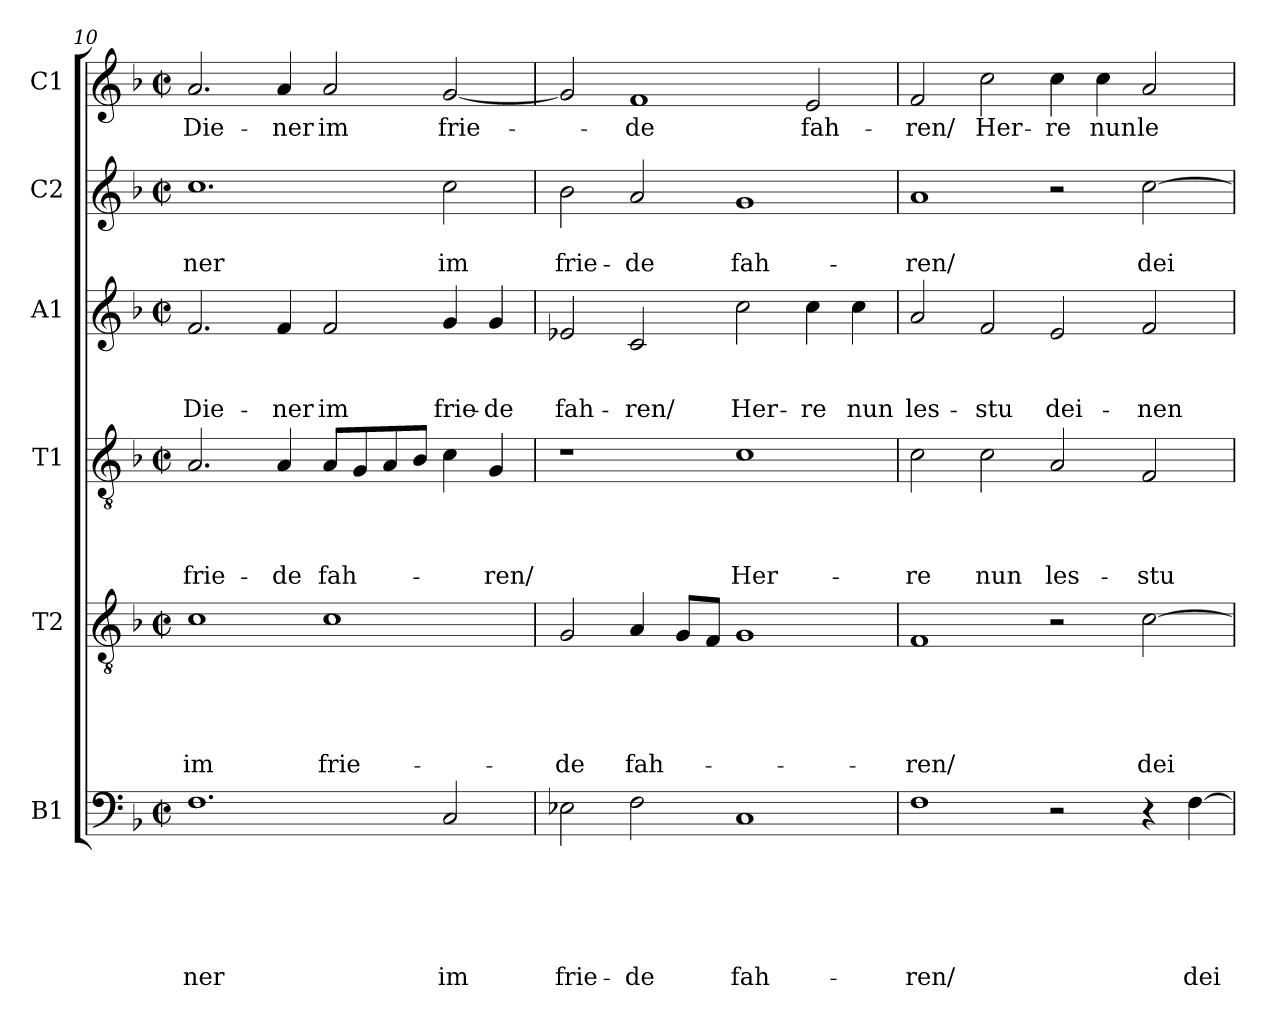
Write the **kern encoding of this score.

**kern	**text	**text	**text	**text	**text	**text	**kern	**text	**text	**text	**text	**text	**kern	**text	**text	**text	**text	**kern	**text	**text	**text	**kern	**text	**text	**kern	**text
*part6	*part6	*part6	*part6	*part6	*part6	*part6	*part5	*part5	*part5	*part5	*part5	*part5	*part4	*part4	*part4	*part4	*part4	*part3	*part3	*part3	*part3	*part2	*part2	*part2	*part1	*part1
*staff6	*staff6	*staff6	*staff6	*staff6	*staff6	*staff6	*staff5	*staff5	*staff5	*staff5	*staff5	*staff5	*staff4	*staff4	*staff4	*staff4	*staff4	*staff3	*staff3	*staff3	*staff3	*staff2	*staff2	*staff2	*staff1	*staff1
*I"B1	*	*	*	*	*	*	*I"T2	*	*	*	*	*	*I"T1	*	*	*	*	*I"A1	*	*	*	*I"C2	*	*	*I"C1	*
*clefF4	*	*	*	*	*	*	*clefGv2	*	*	*	*	*	*clefGv2	*	*	*	*	*clefG2	*	*	*	*clefG2	*	*	*clefG2	*
*k[b-]	*	*	*	*	*	*	*k[b-]	*	*	*	*	*	*k[b-]	*	*	*	*	*k[b-]	*	*	*	*k[b-]	*	*	*k[b-]	*
*F:	*	*	*	*	*	*	*F:	*	*	*	*	*	*F:	*	*	*	*	*F:	*	*	*	*F:	*	*	*F:	*
*M2/2	*	*	*	*	*	*	*M2/2	*	*	*	*	*	*M2/2	*	*	*	*	*M2/2	*	*	*	*M2/2	*	*	*M2/2	*
*met(c|)	*	*	*	*	*	*	*met(c|)	*	*	*	*	*	*met(c|)	*	*	*	*	*met(c|)	*	*	*	*met(c|)	*	*	*met(c|)	*
=10	=10	=10	=10	=10	=10	=10	=10	=10	=10	=10	=10	=10	=10	=10	=10	=10	=10	=10	=10	=10	=10	=10	=10	=10	=10	=10
!	!	!	!	!	!	!LO:LY:b	!	!	!	!	!	!LO:LY:b	!	!	!	!	!LO:LY:b	!	!	!	!LO:LY:b	!	!	!LO:LY:b	!	!LO:LY:b
1.F	.	.	.	.	.	-ner	1c	.	.	.	.	im	2.A/	.	.	.	frie-	2.f/	.	.	Die-	1.cc	.	-ner	2.a/	Die-
!	!	!	!	!	!	!	!	!	!	!	!	!	!	!	!	!	!LO:LY:b	!	!	!	!LO:LY:b	!	!	!	!	!LO:LY:b
.	.	.	.	.	.	.	.	.	.	.	.	.	4A/	.	.	.	-de	4f/	.	.	-ner	.	.	.	4a/	-ner
!	!	!	!	!	!	!	!	!	!	!	!	!LO:LY:b	!	!	!	!	!LO:LY:b	!	!	!	!LO:LY:b	!	!	!	!	!LO:LY:b
.	.	.	.	.	.	.	1c	.	.	.	.	frie-	8A/L	.	.	.	fah-	2f/	.	.	im	.	.	.	2a/	im
.	.	.	.	.	.	.	.	.	.	.	.	.	8G/	.	.	.	.	.	.	.	.	.	.	.	.	.
.	.	.	.	.	.	.	.	.	.	.	.	.	8A/	.	.	.	.	.	.	.	.	.	.	.	.	.
.	.	.	.	.	.	.	.	.	.	.	.	.	8B-/J	.	.	.	.	.	.	.	.	.	.	.	.	.
!	!	!	!	!	!	!LO:LY:b	!	!	!	!	!	!	!	!	!	!	!	!	!	!	!LO:LY:b	!	!	!LO:LY:b	!	!LO:LY:b
2C/	.	.	.	.	.	im	.	.	.	.	.	.	4c\	.	.	.	.	4g/	.	.	frie-	2cc\	.	im	[2g/	frie-
!	!	!	!	!	!	!	!	!	!	!	!	!	!	!	!	!	!LO:LY:b	!	!	!	!LO:LY:b	!	!	!	!	!
.	.	.	.	.	.	.	.	.	.	.	.	.	4G/	.	.	.	-ren/	4g/	.	.	-de	.	.	.	.	.
=11	=11	=11	=11	=11	=11	=11	=11	=11	=11	=11	=11	=11	=11	=11	=11	=11	=11	=11	=11	=11	=11	=11	=11	=11	=11	=11
!	!	!	!	!	!	!LO:LY:b	!	!	!	!	!	!LO:LY:b	!	!	!	!	!	!	!	!	!LO:LY:b	!	!	!LO:LY:b	!	!
2E-X\	.	.	.	.	.	frie-	2G/	.	.	.	.	-de	1r	.	.	.	.	2e-X/	.	.	fah-	2b-\	.	frie-	2g/]	.
!	!	!	!	!	!	!LO:LY:b	!	!	!	!	!	!LO:LY:b	!	!	!	!	!	!	!	!	!LO:LY:b	!	!	!LO:LY:b	!	!LO:LY:b
2F\	.	.	.	.	.	-de	4A/	.	.	.	.	fah-	.	.	.	.	.	2c/	.	.	-ren/	2a/	.	-de	1f	-de
.	.	.	.	.	.	.	8G/L	.	.	.	.	.	.	.	.	.	.	.	.	.	.	.	.	.	.	.
.	.	.	.	.	.	.	8F/J	.	.	.	.	.	.	.	.	.	.	.	.	.	.	.	.	.	.	.
!	!	!	!	!	!	!LO:LY:b	!	!	!	!	!	!	!	!	!	!	!LO:LY:b	!	!	!	!LO:LY:b	!	!	!LO:LY:b	!	!
1C	.	.	.	.	.	fah-	1G	.	.	.	.	.	1c	.	.	.	Her-	2cc\	.	.	Her-	1g	.	fah-	.	.
!	!	!	!	!	!	!	!	!	!	!	!	!	!	!	!	!	!	!	!	!	!LO:LY:b	!	!	!	!	!LO:LY:b
.	.	.	.	.	.	.	.	.	.	.	.	.	.	.	.	.	.	4cc\	.	.	-re	.	.	.	2e/	fah-
!	!	!	!	!	!	!	!	!	!	!	!	!	!	!	!	!	!	!	!	!	!LO:LY:b	!	!	!	!	!
.	.	.	.	.	.	.	.	.	.	.	.	.	.	.	.	.	.	4cc\	.	.	nun	.	.	.	.	.
=12	=12	=12	=12	=12	=12	=12	=12	=12	=12	=12	=12	=12	=12	=12	=12	=12	=12	=12	=12	=12	=12	=12	=12	=12	=12	=12
!	!	!	!	!	!	!LO:LY:b	!	!	!	!	!	!LO:LY:b	!	!	!	!	!LO:LY:b	!	!	!	!LO:LY:b	!	!	!LO:LY:b	!	!LO:LY:b
1F	.	.	.	.	.	-ren/	1F	.	.	.	.	-ren/	2c\	.	.	.	-re	2a/	.	.	les-	1a	.	-ren/	2f/	-ren/
!	!	!	!	!	!	!	!	!	!	!	!	!	!	!	!	!	!LO:LY:b	!	!	!	!LO:LY:b	!	!	!	!	!LO:LY:b
.	.	.	.	.	.	.	.	.	.	.	.	.	2c\	.	.	.	nun	2f/	.	.	-stu	.	.	.	2cc\	Her-
!	!	!	!	!	!	!	!	!	!	!	!	!	!	!	!	!	!LO:LY:b	!	!	!	!LO:LY:b	!	!	!	!	!LO:LY:b
2r	.	.	.	.	.	.	2r	.	.	.	.	.	2A/	.	.	.	les-	2e/	.	.	dei-	2r	.	.	4cc\	-re
!	!	!	!	!	!	!	!	!	!	!	!	!	!	!	!	!	!	!	!	!	!	!	!	!	!	!LO:LY:b
.	.	.	.	.	.	.	.	.	.	.	.	.	.	.	.	.	.	.	.	.	.	.	.	.	4cc\	nun
!	!	!	!	!	!	!	!	!	!	!	!	!LO:LY:b	!	!	!	!	!LO:LY:b	!	!	!	!LO:LY:b	!	!	!LO:LY:b	!	!LO:LY:b
4r	.	.	.	.	.	.	[2c\	.	.	.	.	dei-	2F/	.	.	.	-stu	2f/	.	.	-nen	[2cc\	.	dei-	2a/	le-
!	!	!	!	!	!	!LO:LY:b	!	!	!	!	!	!	!	!	!	!	!	!	!	!	!	!	!	!	!	!
[4F\	.	.	.	.	.	dei-	.	.	.	.	.	.	.	.	.	.	.	.	.	.	.	.	.	.	.	.
=	=	=	=	=	=	=	=	=	=	=	=	=	=	=	=	=	=	=	=	=	=	=	=	=	=	=
*-	*-	*-	*-	*-	*-	*-	*-	*-	*-	*-	*-	*-	*-	*-	*-	*-	*-	*-	*-	*-	*-	*-	*-	*-	*-	*-
